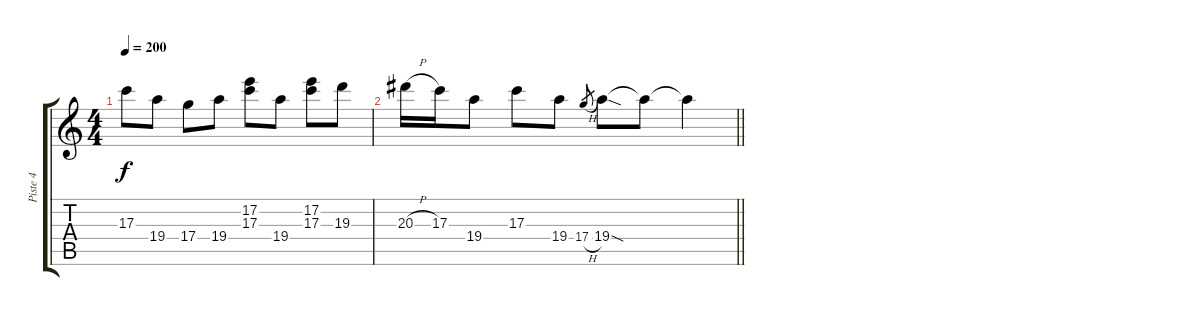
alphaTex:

\track ("Piste 4" "Piste 4") {instrument distortionguitar}
\staff {score tabs}
\tuning (E4 B3 G3 D3 A2 E2) {hide}
\ts (4 4)
\tempo 200
\clef g2
\ks c
17.3.8{dy f} 19.4.8 17.4.8 19.4.8 (17.2 17.3).8 19.4.8 (17.2 17.3).8 19.3.8 |
\barLineRight lightlight
20.3{h}.16 17.3.16 19.4.8 17.3.8 19.4.8 17.4{h}.8{gr} 19.4{sod}.8 19.4{t}.8 19.4{t}.4
